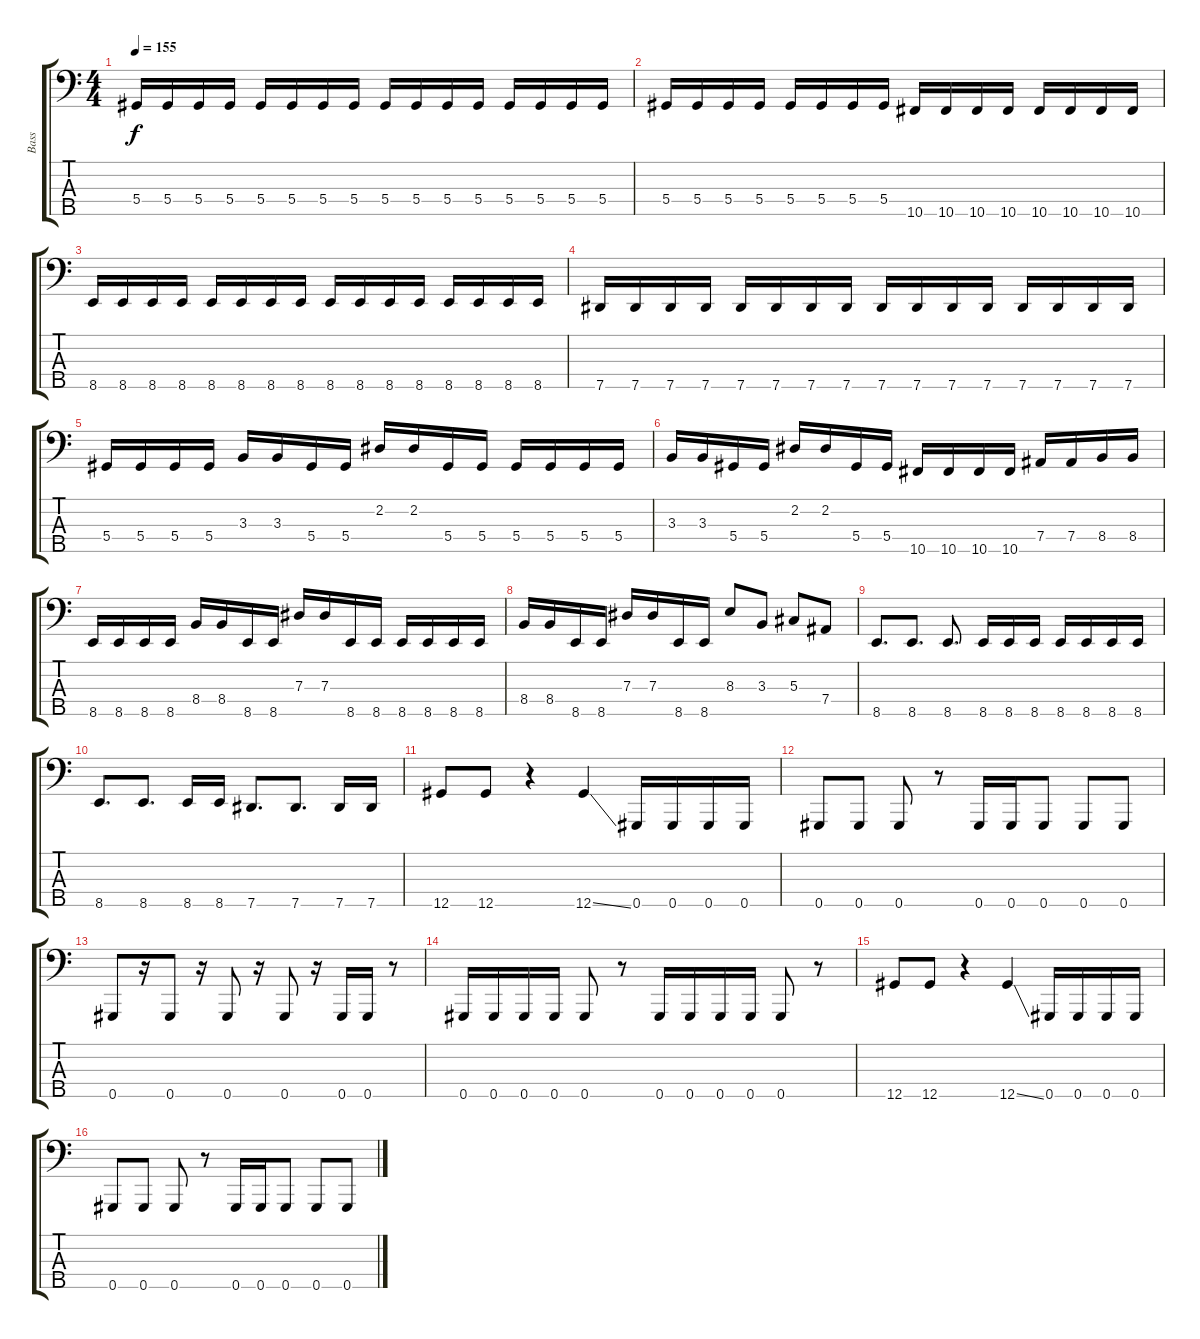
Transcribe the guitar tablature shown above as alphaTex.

\track ("Bass" "Bass") {instrument electricbasspick}
\staff {score tabs}
\tuning (F2 Db2 Ab1 Eb1 Ab0) {hide}
\ts (4 4)
\tempo 155
\clef f4
\ks c
5.4.16{dy f} 5.4.16 5.4.16 5.4.16 5.4.16 5.4.16 5.4.16 5.4.16 5.4.16 5.4.16 5.4.16 5.4.16 5.4.16 5.4.16 5.4.16 5.4.16 |
5.4.16 5.4.16 5.4.16 5.4.16 5.4.16 5.4.16 5.4.16 5.4.16 10.5.16 10.5.16 10.5.16 10.5.16 10.5.16 10.5.16 10.5.16 10.5.16 |
8.5.16 8.5.16 8.5.16 8.5.16 8.5.16 8.5.16 8.5.16 8.5.16 8.5.16 8.5.16 8.5.16 8.5.16 8.5.16 8.5.16 8.5.16 8.5.16 |
7.5.16 7.5.16 7.5.16 7.5.16 7.5.16 7.5.16 7.5.16 7.5.16 7.5.16 7.5.16 7.5.16 7.5.16 7.5.16 7.5.16 7.5.16 7.5.16 |
5.4.16 5.4.16 5.4.16 5.4.16 3.3.16 3.3.16 5.4.16 5.4.16 2.2.16 2.2.16 5.4.16 5.4.16 5.4.16 5.4.16 5.4.16 5.4.16 |
3.3.16 3.3.16 5.4.16 5.4.16 2.2.16 2.2.16 5.4.16 5.4.16 10.5.16 10.5.16 10.5.16 10.5.16 7.4.16 7.4.16 8.4.16 8.4.16 |
8.5.16 8.5.16 8.5.16 8.5.16 8.4.16 8.4.16 8.5.16 8.5.16 7.3.16 7.3.16 8.5.16 8.5.16 8.5.16 8.5.16 8.5.16 8.5.16 |
8.4.16 8.4.16 8.5.16 8.5.16 7.3.16 7.3.16 8.5.16 8.5.16 8.3.8 3.3.8 5.3.8 7.4.8 |
8.5.8{d} 8.5.8{d} 8.5.8{d} 8.5.16 8.5.16 8.5.16 8.5.16 8.5.16 8.5.16 8.5.16 |
8.5.8{d} 8.5.8{d} 8.5.16 8.5.16 7.5.8{d} 7.5.8{d} 7.5.16 7.5.16 |
12.5.8 12.5.8 r.4 12.5{ss}.4 0.5.16 0.5.16 0.5.16 0.5.16 |
0.5.8 0.5.8 0.5.8 r.8 0.5.16 0.5.16 0.5.8 0.5.8 0.5.8 |
0.5.8 r.16 0.5.8 r.16 0.5.8 r.16 0.5.8 r.16 0.5.16 0.5.16 r.8 |
0.5.16 0.5.16 0.5.16 0.5.16 0.5.8 r.8 0.5.16 0.5.16 0.5.16 0.5.16 0.5.8 r.8 |
12.5.8 12.5.8 r.4 12.5{ss}.4 0.5.16 0.5.16 0.5.16 0.5.16 |
0.5.8 0.5.8 0.5.8 r.8 0.5.16 0.5.16 0.5.8 0.5.8 0.5.8
